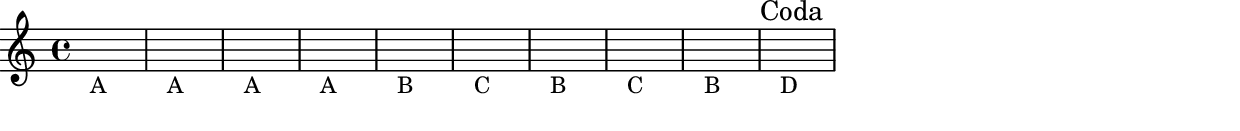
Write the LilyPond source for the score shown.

%% Generated by lilypond-book
%% Options: [exampleindent=10.16\mm,indent=0\mm,line-width=160\mm,paper-height=845.047\pt,paper-width=597.508\pt,papersize='(cons (* 597.508 pt) (* 845.047 pt))]
\include "lilypond-book-preamble.ly"


% ****************************************************************
% Start cut-&-pastable-section
% ****************************************************************

#(ly:set-option 'eps-box-padding 3.000000)



\paper {
  #(set-paper-size '(cons (* 597.508 pt) (* 845.047 pt)))
  indent = 0\mm
  line-width = 160\mm
  % offset the left padding, also add 1mm as lilypond creates cropped
  % images with a little space on the right
  line-width = #(- line-width (* mm  3.000000) (* mm 1))
}

\layout {
  
}




% ****************************************************************
% ly snippet:
% ****************************************************************
\sourcefilename "/lilypond-2.25.15/input/regression/repeat-ds-return-count.ly"
\sourcefileline 0
\version "2.23.6"

#(ly:set-option 'warning-as-error #t)

\header {
  texidoc="When a @emph{D.C.} or @emph{D.S.} instruction is to be
performed more than once, the default @code{dalSegnoTextFormatter}
includes the count in the instruction.  In this case, the @emph{D.C.}
instruction should indicate returning thrice and the @emph{D.S.}
instruction should indicate returning twice."
}

piece = \new Voice \fixed c' {
  \repeat segno 4 {
    s1_"A"
  }
  \repeat segno 3 {
    s1_"B"
    \alternative {
      \volta 1,2 s1_"C"
      \volta 3 <>
    }
  }
  \sectionLabel "Coda"
  s1_"D"
}

\score { \piece }
\score { \unfoldRepeats \piece }



% ****************************************************************
% end ly snippet
% ****************************************************************
